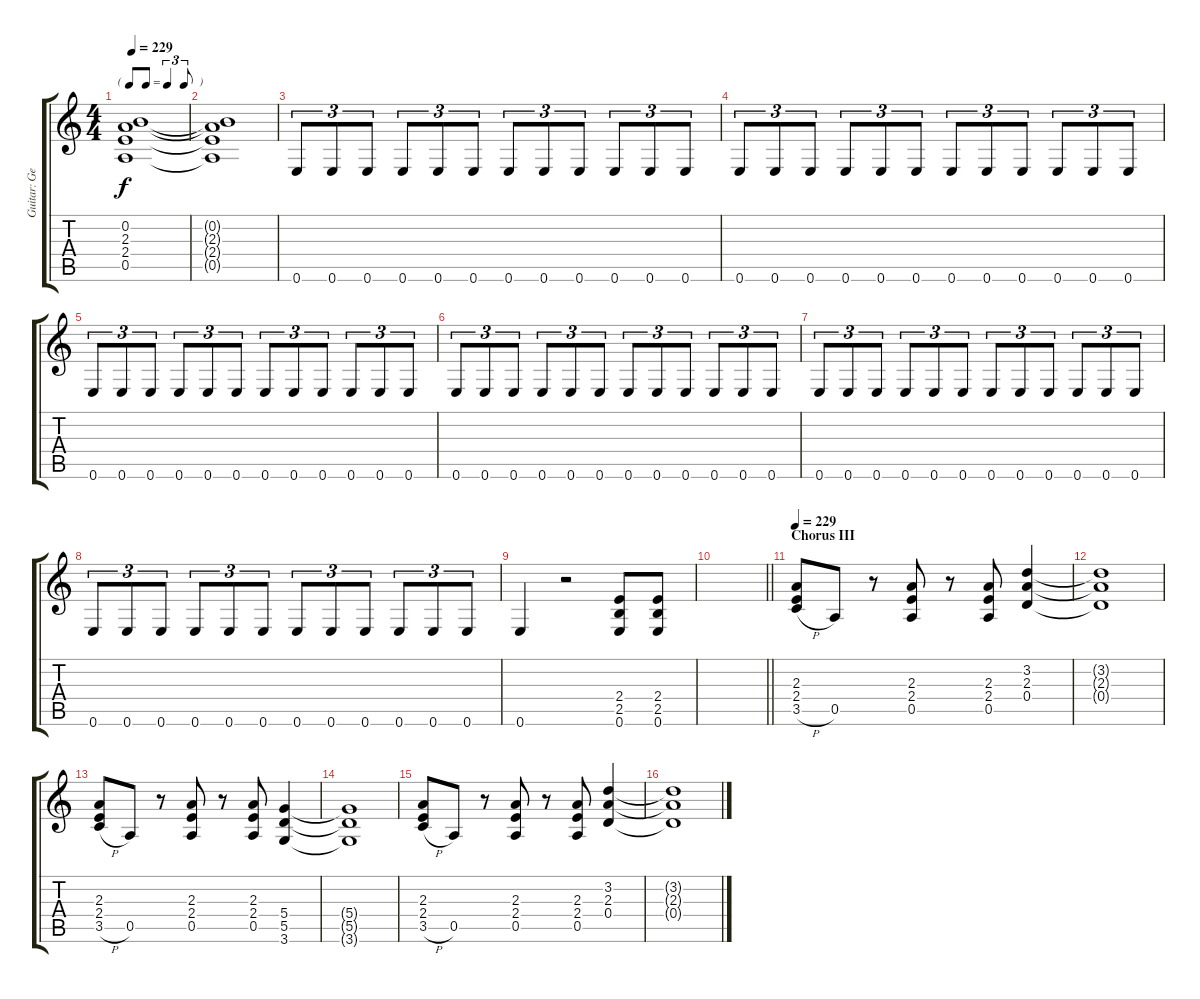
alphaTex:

\track ("Guitar: George" "Guitar: Ge") {instrument distortionguitar}
\staff {score tabs}
\tuning (E4 B3 G3 D3 A2 E2) {hide}
\ts (4 4)
\tf triplet8th
\tempo 229
\clef g2
\ks c
(0.2{t} 2.3{t} 2.4{t} 0.5{t}).1{dy f} |
(0.2{t} 2.3{t} 2.4{t} 0.5{t}).1 |
0.6.8{tu (3 2)} 0.6.8{tu (3 2)} 0.6.8{tu (3 2)} 0.6.8{tu (3 2)} 0.6.8{tu (3 2)} 0.6.8{tu (3 2)} 0.6.8{tu (3 2)} 0.6.8{tu (3 2)} 0.6.8{tu (3 2)} 0.6.8{tu (3 2)} 0.6.8{tu (3 2)} 0.6.8{tu (3 2)} |
0.6.8{tu (3 2)} 0.6.8{tu (3 2)} 0.6.8{tu (3 2)} 0.6.8{tu (3 2)} 0.6.8{tu (3 2)} 0.6.8{tu (3 2)} 0.6.8{tu (3 2)} 0.6.8{tu (3 2)} 0.6.8{tu (3 2)} 0.6.8{tu (3 2)} 0.6.8{tu (3 2)} 0.6.8{tu (3 2)} |
0.6.8{tu (3 2)} 0.6.8{tu (3 2)} 0.6.8{tu (3 2)} 0.6.8{tu (3 2)} 0.6.8{tu (3 2)} 0.6.8{tu (3 2)} 0.6.8{tu (3 2)} 0.6.8{tu (3 2)} 0.6.8{tu (3 2)} 0.6.8{tu (3 2)} 0.6.8{tu (3 2)} 0.6.8{tu (3 2)} |
0.6.8{tu (3 2)} 0.6.8{tu (3 2)} 0.6.8{tu (3 2)} 0.6.8{tu (3 2)} 0.6.8{tu (3 2)} 0.6.8{tu (3 2)} 0.6.8{tu (3 2)} 0.6.8{tu (3 2)} 0.6.8{tu (3 2)} 0.6.8{tu (3 2)} 0.6.8{tu (3 2)} 0.6.8{tu (3 2)} |
0.6.8{tu (3 2)} 0.6.8{tu (3 2)} 0.6.8{tu (3 2)} 0.6.8{tu (3 2)} 0.6.8{tu (3 2)} 0.6.8{tu (3 2)} 0.6.8{tu (3 2)} 0.6.8{tu (3 2)} 0.6.8{tu (3 2)} 0.6.8{tu (3 2)} 0.6.8{tu (3 2)} 0.6.8{tu (3 2)} |
0.6.8{tu (3 2)} 0.6.8{tu (3 2)} 0.6.8{tu (3 2)} 0.6.8{tu (3 2)} 0.6.8{tu (3 2)} 0.6.8{tu (3 2)} 0.6.8{tu (3 2)} 0.6.8{tu (3 2)} 0.6.8{tu (3 2)} 0.6.8{tu (3 2)} 0.6.8{tu (3 2)} 0.6.8{tu (3 2)} |
0.6.4 r.2 (2.4 2.5 0.6).8 (2.4 2.5 0.6).8 |
\barLineRight lightlight
|
\section ("" "Chorus III")
\tempo 229
(2.3 2.4 3.5{h}).8 0.5.8 r.8 (2.3 2.4 0.5).8 r.8 (2.3 2.4 0.5).8 (3.2 2.3 0.4).4 |
(3.2{t} 2.3{t} 0.4{t}).1 |
(2.3 2.4 3.5{h}).8 0.5.8 r.8 (2.3 2.4 0.5).8 r.8 (2.3 2.4 0.5).8 (5.4 5.5 3.6).4 |
(5.4{t} 5.5{t} 3.6{t}).1 |
(2.3 2.4 3.5{h}).8 0.5.8 r.8 (2.3 2.4 0.5).8 r.8 (2.3 2.4 0.5).8 (3.2 2.3 0.4).4 |
(3.2{t} 2.3{t} 0.4{t}).1
